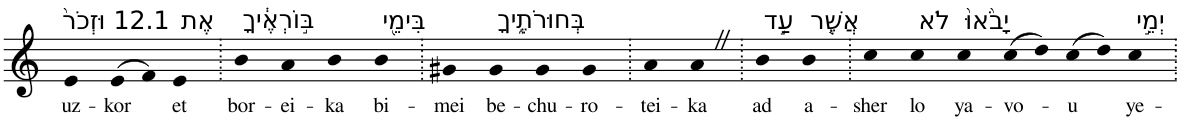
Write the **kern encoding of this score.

**kern	**text
*part1	*part1
*staff1	*staff1
*I"Piano	*
*I'Pno	*
*clefG2	*
*k[]	*
=1	=1
!LO:TX:a:t=12.1 וּזְכֹר֙	!
!	!LO:LY:b
4e	uz-
!	!LO:LY:b
(>8e	-kor
8f)	.
!LO:TX:a:t=אֶת	!
!	!LO:LY:b
4e	et
=2.	=2.
!LO:TX:a:t=בּ֣וֹרְאֶ֔יךָ	!
!	!LO:LY:b
4b	bor-
!	!LO:LY:b
4a	-ei-
!	!LO:LY:b
4b	-ka
!LO:TX:a:t=בִּימֵ֖י	!
!	!LO:LY:b
4b	bi-
=3.	=3.
!	!LO:LY:b
4g#X	-mei
!LO:TX:a:t=בְּחוּרֹתֶ֑יךָ	!
!	!LO:LY:b
4g#	be-
!	!LO:LY:b
4g#	-chu-
!	!LO:LY:b
4g#	-ro-
=4.	=4.
!	!LO:LY:b
4a	-tei-
!	!LO:LY:b
4aZ	-ka
=5.	=5.
!LO:TX:a:t=עַ֣ד	!
!	!LO:LY:b
4b	ad
!LO:TX:a:t=אֲשֶׁ֤ר	!
!	!LO:LY:b
4b	a-
=6.	=6.
!	!LO:LY:b
4cc	-sher
!LO:TX:a:t=לֹא	!
!	!LO:LY:b
4cc	lo
!LO:TX:a:t=יָבֹ֙אוּ֙	!
!	!LO:LY:b
4cc	ya-
!	!LO:LY:b
(>8cc	-vo-
8dd)	.
!	!LO:LY:b
(>8cc	-u
8dd)	.
!LO:TX:a:t=יְמֵ֣י	!
!	!LO:LY:b
4cc	ye-
=.	=.
*-	*-
